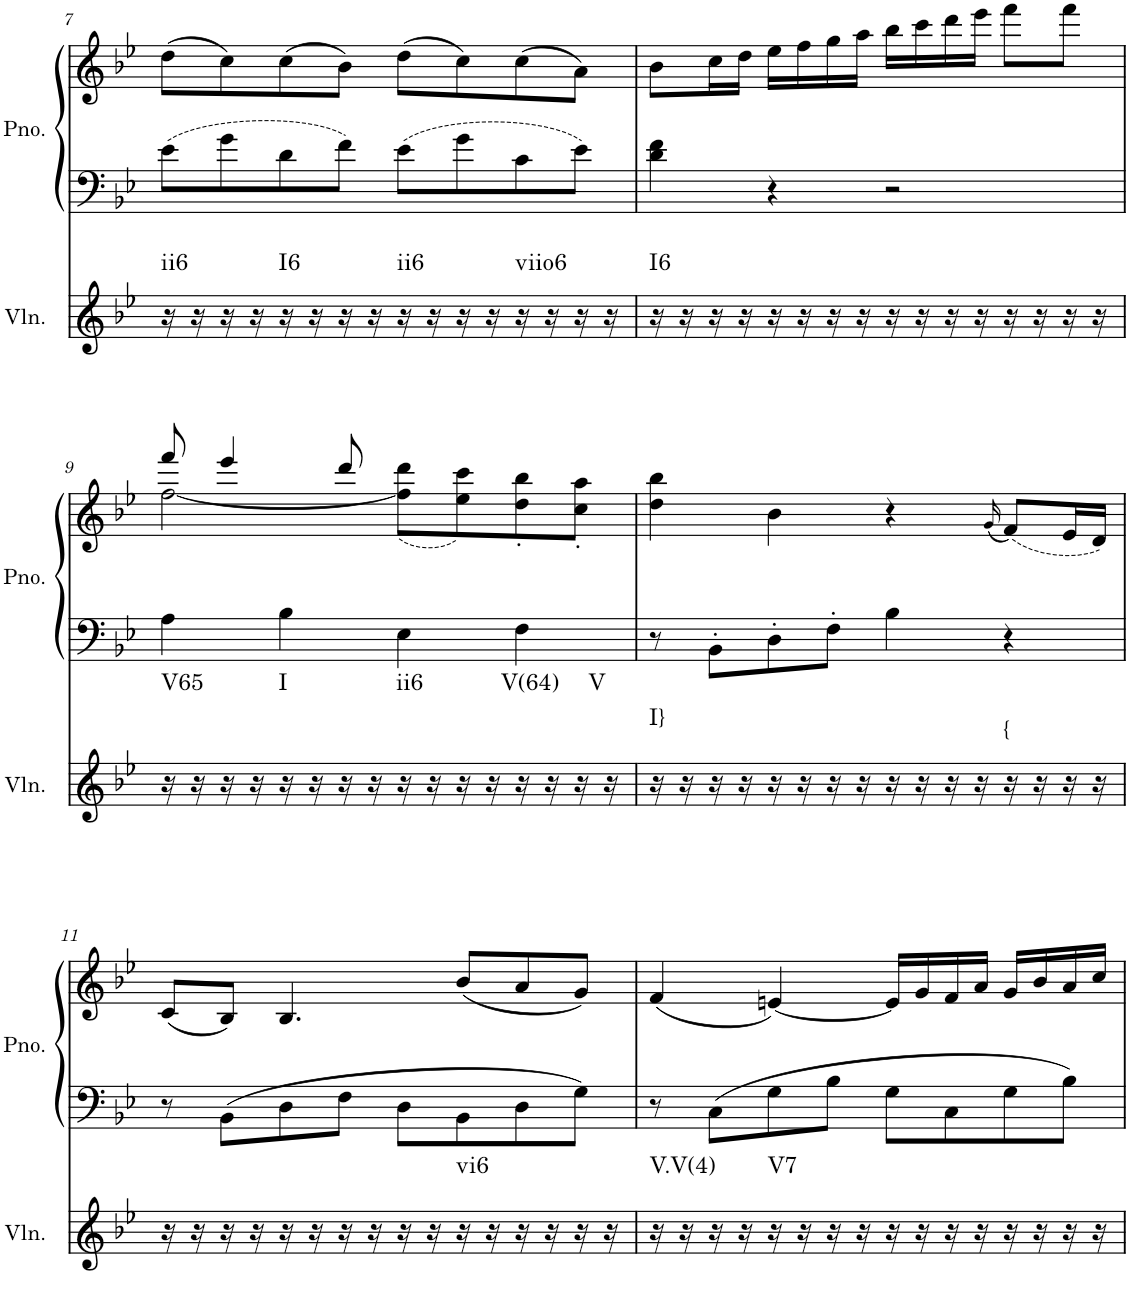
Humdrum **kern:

**kern	**harte	**kern	**kern
*part2	*part2	*part1	*part1
*staff3	*	*staff2	*staff1
*I"Violin	*	*I"Piano, Piano right	*
*I'Vln.	*	*I'Pno.	*
!!LO:PB:g=z
*clefG2	*	*clefF4	*clefG2
*k[b-e-]	*	*k[b-e-]	*k[b-e-]
*M4/4	*	*M4/4	*M4/4
*met(c)	*	*met(c)	*met(c)
=7	=7	=7	=7
!	!LO:H:kt=ii6	!	!
16r	N	8e-\L	(8dd\L
16r	.	.	.
16r	.	8g\	8cc\)
16r	.	.	.
!	!LO:H:kt=I6	!	!
16r	N	8d\	(8cc\
16r	.	.	.
16r	.	8f\J	8b-\J)
16r	.	.	.
!	!LO:H:kt=ii6	!	!
16r	N	8e-\L	(8dd\L
16r	.	.	.
16r	.	8g\	8cc\)
16r	.	.	.
!	!LO:H:kt=viio6	!	!
16r	N	8c\	(8cc\
16r	.	.	.
16r	.	8e-\J	8a\J)
16r	.	.	.
=8	=8	=8	=8
!	!LO:H:kt=I6	!	!
16r	N	4d\ 4f\	8b-\L
16r	.	.	.
16r	.	.	16cc\L
16r	.	.	16dd\JJ
16r	.	4r	16ee-\LL
16r	.	.	16ff\
16r	.	.	16gg\
16r	.	.	16aa\JJ
16r	.	2r	16bb-\LL
16r	.	.	16ccc\
16r	.	.	16ddd\
16r	.	.	16eee-\JJ
16r	.	.	8fff\L
16r	.	.	.
16r	.	.	8fff\J
16r	.	.	.
!!LO:LB:g=z
=9	=9	=9	=9
*	*	*	*^
!	!LO:H:kt=V65	!	!	!
16r	N	4A\	8fff/	[2ff\
16r	.	.	.	.
16r	.	.	4eee-/	.
16r	.	.	.	.
!	!LO:H:kt=I	!	!	!
16r	N	4B-\	.	.
16r	.	.	.	.
16r	.	.	8ddd/	.
16r	.	.	.	.
!	!LO:H:kt=ii6	!	!	!
16r	N	4E-\	(<8ff\] 8ddd\L	2ryy
16r	.	.	.	.
16r	.	.	8ee-\ 8ccc\)	.
16r	.	.	.	.
!	!LO:H:kt=V(64)	!	!	!
16r	N	4F\	8dd\'< 8bb-\'<	.
16r	.	.	.	.
!	!LO:H:kt=V	!	!	!
16r	N	.	8cc\'< 8aa\'<J	.
16r	.	.	.	.
*	*	*	*v	*v
=10	=10	=10	=10
!	!LO:H:kt=I}	!	!
16r	N	8r	4dd\ 4bb-\
16r	.	.	.
16r	.	8BB-'\L	.
16r	.	.	.
16r	.	8D'\	4b-\
16r	.	.	.
16r	.	8F'\J	.
16r	.	.	.
16r	.	4B-\	4r
16r	.	.	.
16r	.	.	.
16r	.	.	.
.	.	.	(16qg/
!	!LO:H:kt={	!	!
16r	N	4r	(8f/L)
16r	.	.	.
16r	.	.	16e-/L
16r	.	.	16d/JJ)
!!LO:LB:g=z
=11	=11	=11	=11
16r	.	8r	(8c/L
16r	.	.	.
16r	.	8BB-\L	8B-/J)
16r	.	.	.
16r	.	8D\	4.B-/
16r	.	.	.
16r	.	8F\J	.
16r	.	.	.
16r	.	8D\L	.
16r	.	.	.
!	!LO:H:kt=vi6	!	!
16r	N	8BB-\	(8b-/L
16r	.	.	.
16r	.	8D\	8a/
16r	.	.	.
16r	.	8G\J	8g/J)
16r	.	.	.
=12	=12	=12	=12
!	!LO:H:kt=V.V(4)	!	!
16r	N	8r	(4f/
16r	.	.	.
16r	.	8C\L	.
16r	.	.	.
!	!LO:H:kt=V7	!	!
16r	N	8G\	[4en/)
16r	.	.	.
16r	.	8B-\J	.
16r	.	.	.
16r	.	8G\L	16e/LL]
16r	.	.	16g/
16r	.	8C\	16f/
16r	.	.	16a/JJ
16r	.	8G\	16g/LL
16r	.	.	16b-/
16r	.	8B-\J	16a/
16r	.	.	16cc/JJ
=	=	=	=
*-	*-	*-	*-
